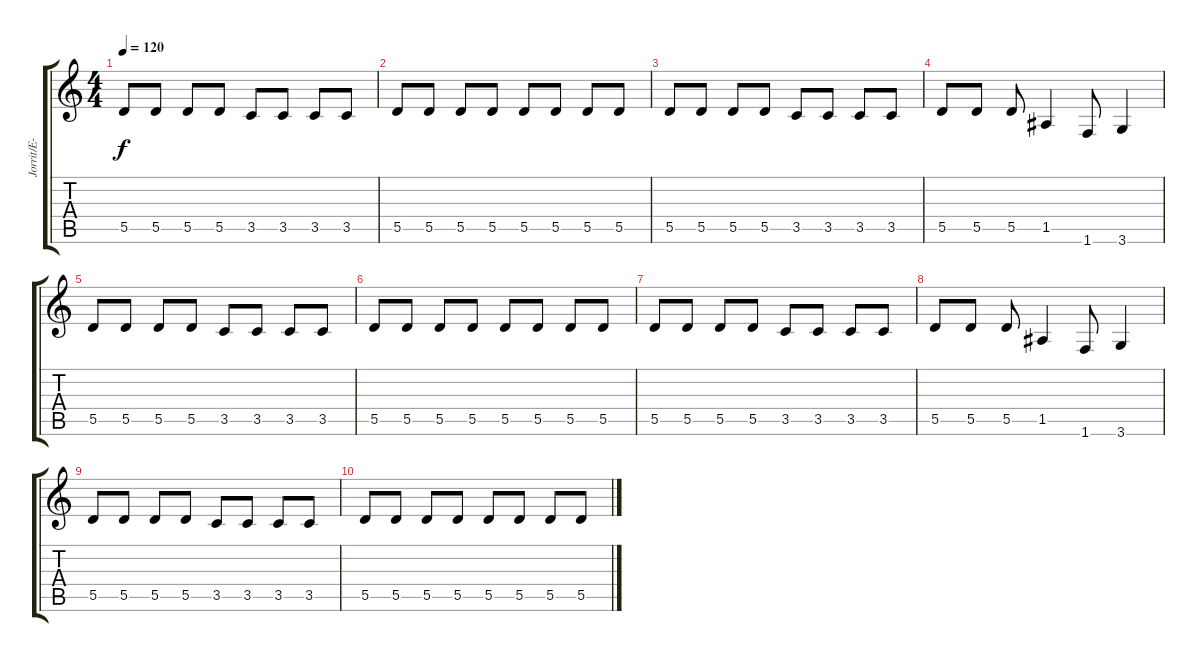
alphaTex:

\track ("Jorrit/E- Bass" "Jorrit/E- ") {instrument electricbassfinger}
\staff {score tabs}
\tuning (E4 B3 G3 D3 A2 E2) {hide}
\ts (4 4)
\tempo 120
\clef g2
\ks c
5.5.8{dy f} 5.5.8 5.5.8 5.5.8 3.5.8 3.5.8 3.5.8 3.5.8 |
5.5.8 5.5.8 5.5.8 5.5.8 5.5.8 5.5.8 5.5.8 5.5.8 |
5.5.8 5.5.8 5.5.8 5.5.8 3.5.8 3.5.8 3.5.8 3.5.8 |
5.5.8 5.5.8 5.5.8 1.5.4 1.6.8 3.6.4 |
5.5.8 5.5.8 5.5.8 5.5.8 3.5.8 3.5.8 3.5.8 3.5.8 |
5.5.8 5.5.8 5.5.8 5.5.8 5.5.8 5.5.8 5.5.8 5.5.8 |
5.5.8 5.5.8 5.5.8 5.5.8 3.5.8 3.5.8 3.5.8 3.5.8 |
5.5.8 5.5.8 5.5.8 1.5.4 1.6.8 3.6.4 |
5.5.8 5.5.8 5.5.8 5.5.8 3.5.8 3.5.8 3.5.8 3.5.8 |
5.5.8 5.5.8 5.5.8 5.5.8 5.5.8 5.5.8 5.5.8 5.5.8
